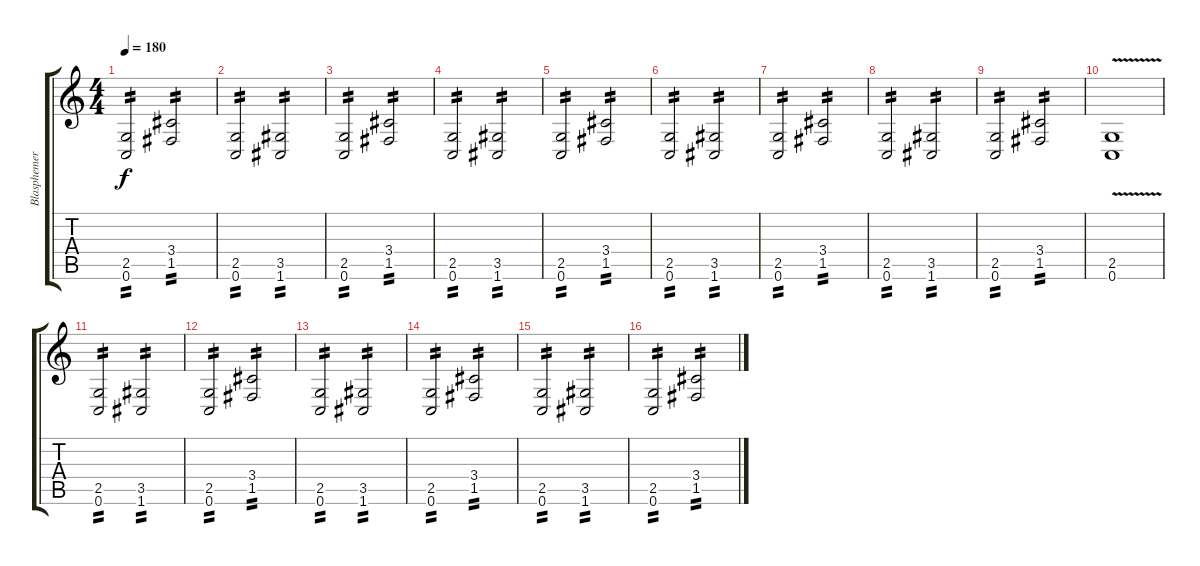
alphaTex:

\track ("Blasphemer (Guitar)" "Blasphemer") {instrument distortionguitar}
\staff {score tabs}
\tuning (C4 G3 Eb3 Bb2 F2 C2) {hide}
\ts (4 4)
\tempo 180
\clef g2
\ks c
(2.5 0.6).2{tp 2 dy f} (3.4 1.5).2{tp 2} |
(2.5 0.6).2{tp 2} (3.5 1.6).2{tp 2} |
(2.5 0.6).2{tp 2} (3.4 1.5).2{tp 2} |
(2.5 0.6).2{tp 2} (3.5 1.6).2{tp 2} |
(2.5 0.6).2{tp 2} (3.4 1.5).2{tp 2} |
(2.5 0.6).2{tp 2} (3.5 1.6).2{tp 2} |
(2.5 0.6).2{tp 2} (3.4 1.5).2{tp 2} |
(2.5 0.6).2{tp 2} (3.5 1.6).2{tp 2} |
(2.5 0.6).2{tp 2} (3.4 1.5).2{tp 2} |
(2.5{v} 0.6{v}).1 |
(2.5 0.6).2{tp 2} (3.5 1.6).2{tp 2} |
(2.5 0.6).2{tp 2} (3.4 1.5).2{tp 2} |
(2.5 0.6).2{tp 2} (3.5 1.6).2{tp 2} |
(2.5 0.6).2{tp 2} (3.4 1.5).2{tp 2} |
(2.5 0.6).2{tp 2} (3.5 1.6).2{tp 2} |
(2.5 0.6).2{tp 2} (3.4 1.5).2{tp 2}
